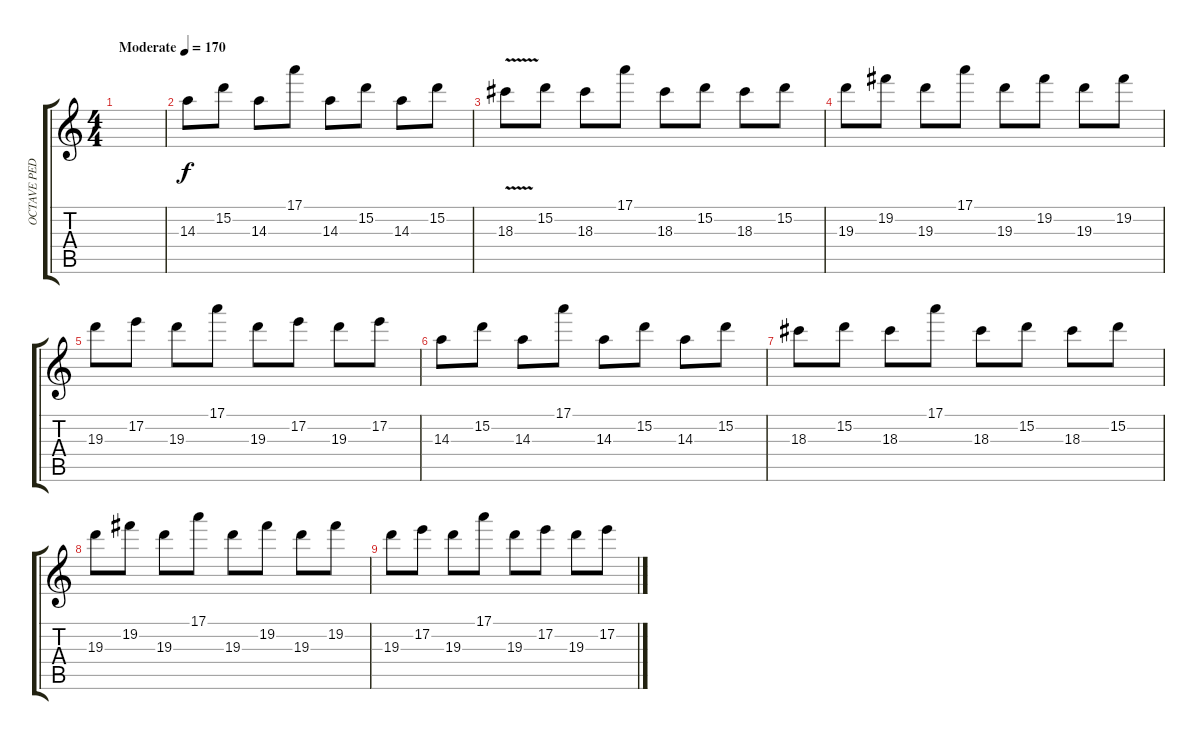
\track ("OCTAVE PEDAL CHORUS" "OCTAVE PED") {instrument overdrivenguitar}
\staff {score tabs}
\tuning (E4 B3 G3 D3 A2 D2) {hide}
\ts (4 4)
\tempo (170 "Moderate")
\clef g2
\ks c
|
14.3.8 15.2.8 14.3.8 17.1.8 14.3.8 15.2.8 14.3.8 15.2.8 |
18.3{v}.8 15.2.8 18.3.8 17.1.8 18.3.8 15.2.8 18.3.8 15.2.8 |
19.3.8 19.2.8 19.3.8 17.1.8 19.3.8 19.2.8 19.3.8 19.2.8 |
19.3.8 17.2.8 19.3.8 17.1.8 19.3.8 17.2.8 19.3.8 17.2.8 |
14.3.8 15.2.8 14.3.8 17.1.8 14.3.8 15.2.8 14.3.8 15.2.8 |
18.3.8 15.2.8 18.3.8 17.1.8 18.3.8 15.2.8 18.3.8 15.2.8 |
19.3.8 19.2.8 19.3.8 17.1.8 19.3.8 19.2.8 19.3.8 19.2.8 |
19.3.8 17.2.8 19.3.8 17.1.8 19.3.8 17.2.8 19.3.8 17.2.8
